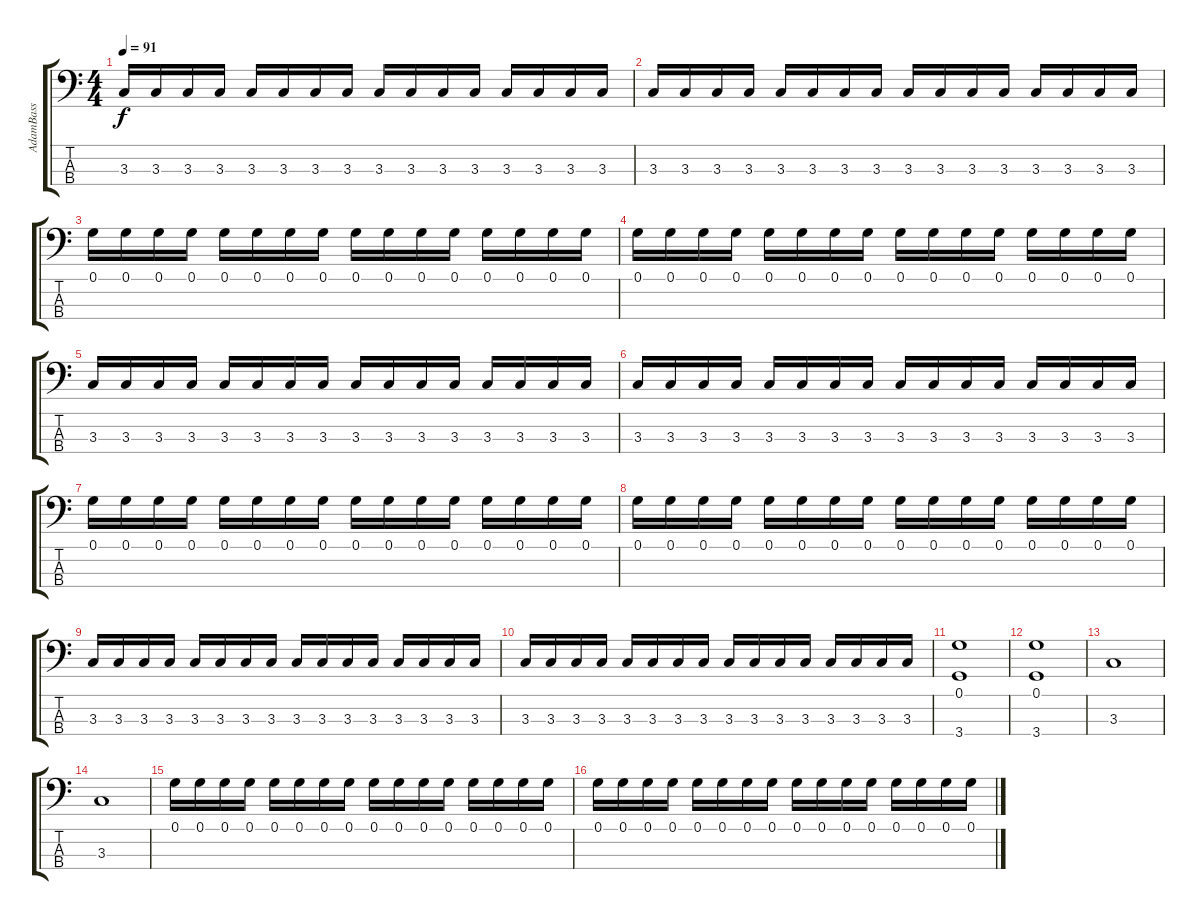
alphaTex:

\track ("AdamBass" "AdamBass") {instrument electricbassfinger}
\staff {score tabs}
\tuning (G2 D2 A1 E1) {hide}
\ts (4 4)
\tempo 91
\clef f4
\ks c
3.3.16{dy f} 3.3.16 3.3.16 3.3.16 3.3.16 3.3.16 3.3.16 3.3.16 3.3.16 3.3.16 3.3.16 3.3.16 3.3.16 3.3.16 3.3.16 3.3.16 |
3.3.16 3.3.16 3.3.16 3.3.16 3.3.16 3.3.16 3.3.16 3.3.16 3.3.16 3.3.16 3.3.16 3.3.16 3.3.16 3.3.16 3.3.16 3.3.16 |
0.1.16 0.1.16 0.1.16 0.1.16 0.1.16 0.1.16 0.1.16 0.1.16 0.1.16 0.1.16 0.1.16 0.1.16 0.1.16 0.1.16 0.1.16 0.1.16 |
0.1.16 0.1.16 0.1.16 0.1.16 0.1.16 0.1.16 0.1.16 0.1.16 0.1.16 0.1.16 0.1.16 0.1.16 0.1.16 0.1.16 0.1.16 0.1.16 |
3.3.16 3.3.16 3.3.16 3.3.16 3.3.16 3.3.16 3.3.16 3.3.16 3.3.16 3.3.16 3.3.16 3.3.16 3.3.16 3.3.16 3.3.16 3.3.16 |
3.3.16 3.3.16 3.3.16 3.3.16 3.3.16 3.3.16 3.3.16 3.3.16 3.3.16 3.3.16 3.3.16 3.3.16 3.3.16 3.3.16 3.3.16 3.3.16 |
0.1.16 0.1.16 0.1.16 0.1.16 0.1.16 0.1.16 0.1.16 0.1.16 0.1.16 0.1.16 0.1.16 0.1.16 0.1.16 0.1.16 0.1.16 0.1.16 |
0.1.16 0.1.16 0.1.16 0.1.16 0.1.16 0.1.16 0.1.16 0.1.16 0.1.16 0.1.16 0.1.16 0.1.16 0.1.16 0.1.16 0.1.16 0.1.16 |
3.3.16 3.3.16 3.3.16 3.3.16 3.3.16 3.3.16 3.3.16 3.3.16 3.3.16 3.3.16 3.3.16 3.3.16 3.3.16 3.3.16 3.3.16 3.3.16 |
3.3.16 3.3.16 3.3.16 3.3.16 3.3.16 3.3.16 3.3.16 3.3.16 3.3.16 3.3.16 3.3.16 3.3.16 3.3.16 3.3.16 3.3.16 3.3.16 |
(0.1 3.4).1 |
(0.1 3.4).1 |
3.3.1 |
3.3.1 |
0.1.16 0.1.16 0.1.16 0.1.16 0.1.16 0.1.16 0.1.16 0.1.16 0.1.16 0.1.16 0.1.16 0.1.16 0.1.16 0.1.16 0.1.16 0.1.16 |
0.1.16 0.1.16 0.1.16 0.1.16 0.1.16 0.1.16 0.1.16 0.1.16 0.1.16 0.1.16 0.1.16 0.1.16 0.1.16 0.1.16 0.1.16 0.1.16
